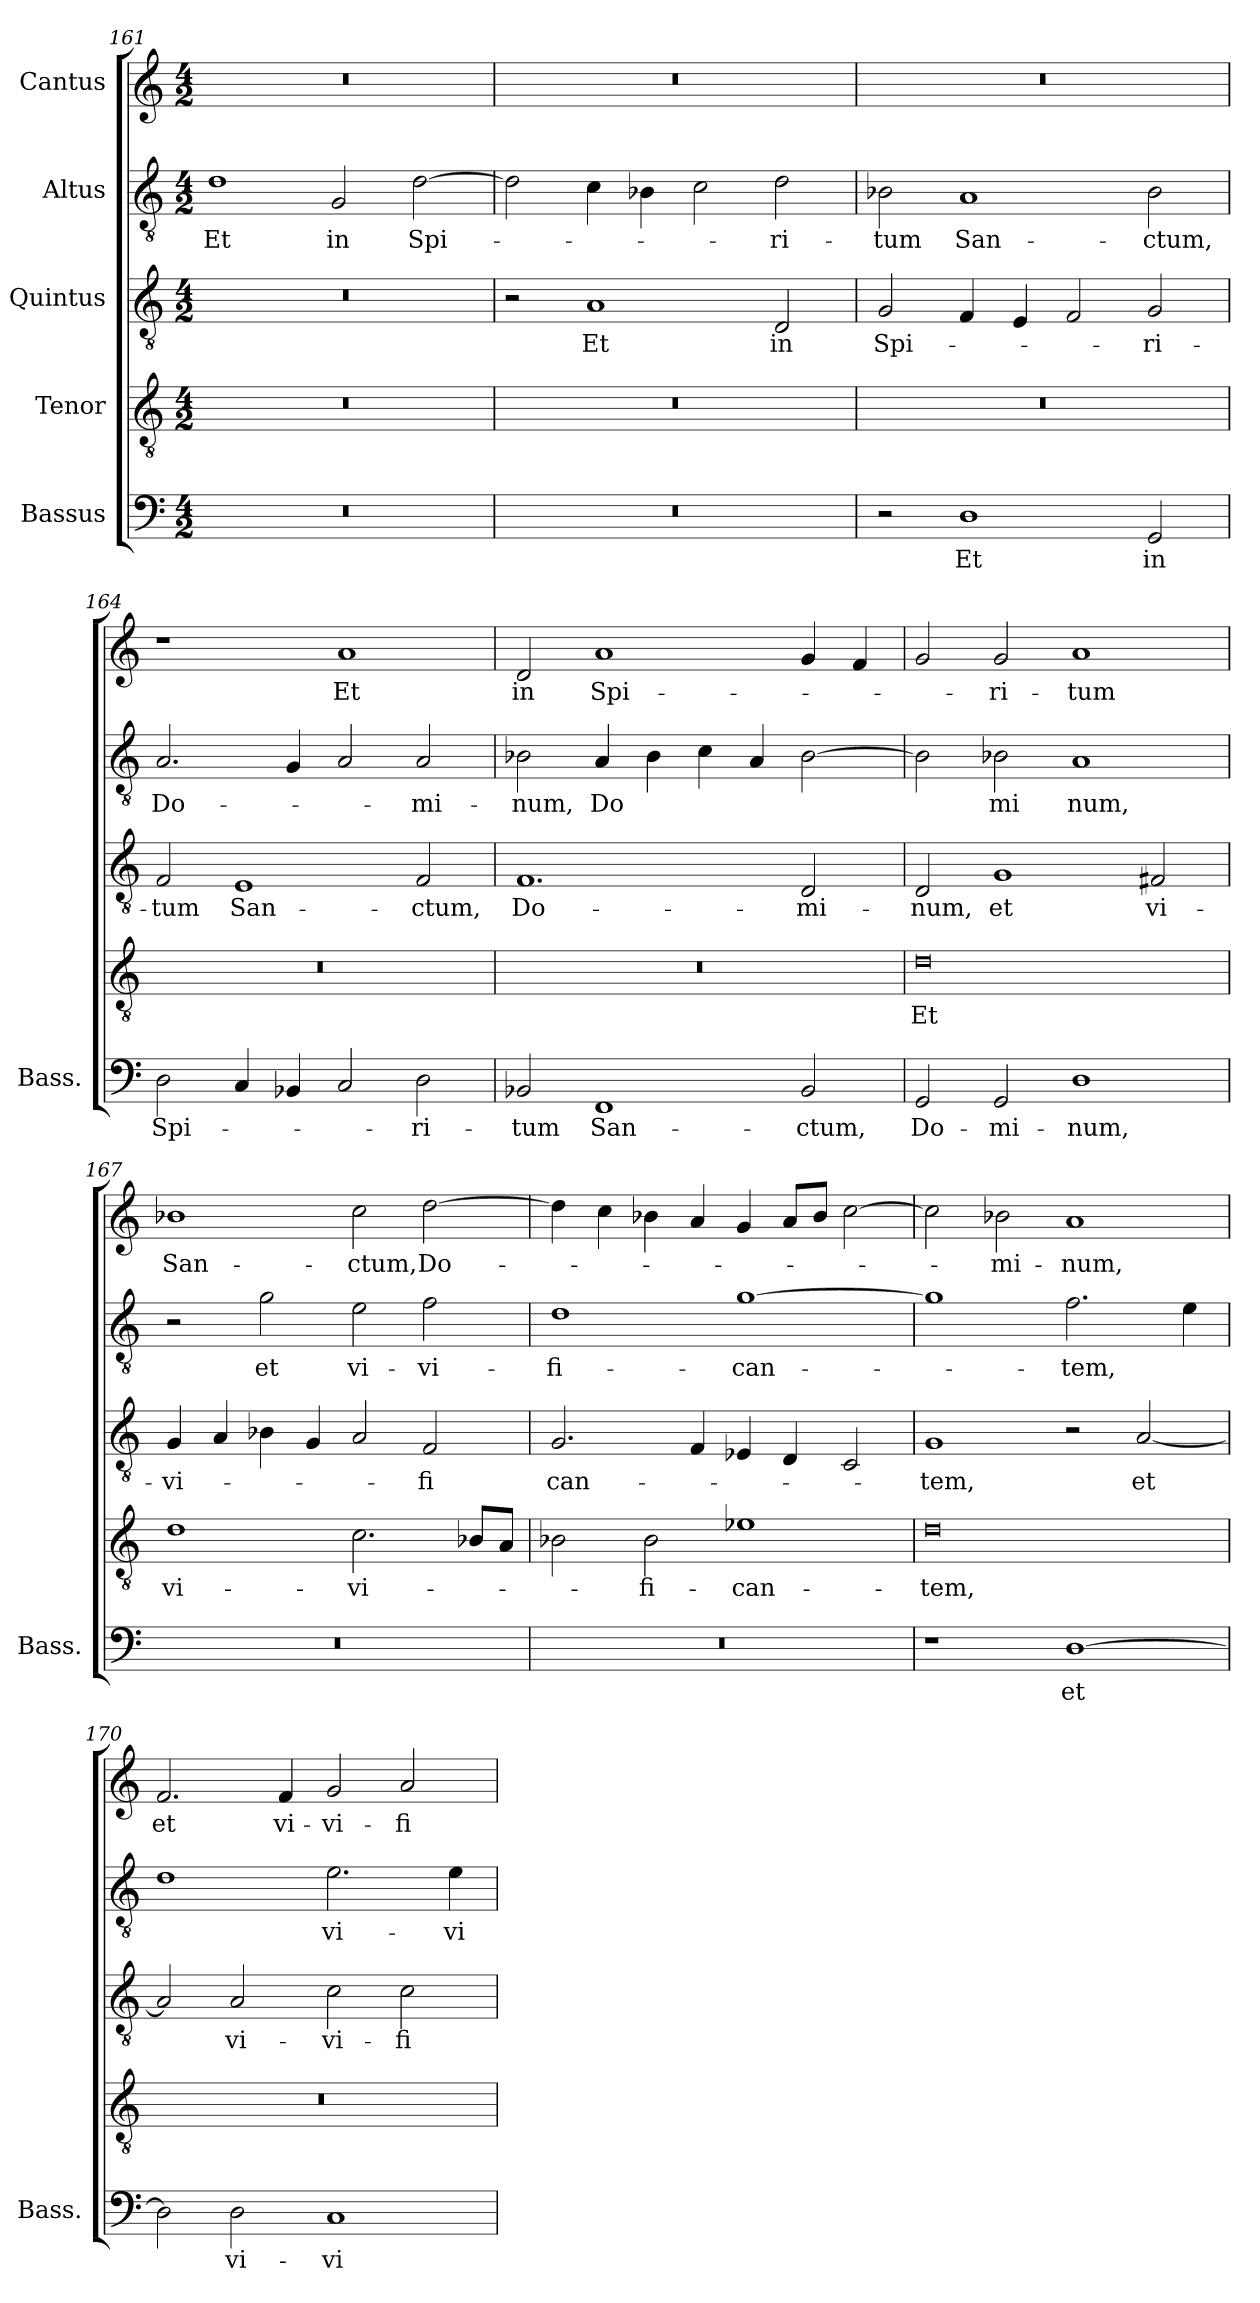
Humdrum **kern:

**kern	**text	**kern	**text	**kern	**text	**kern	**text	**kern	**text
*part5	*part5	*part4	*part4	*part3	*part3	*part2	*part2	*part1	*part1
*staff5	*staff5	*staff4	*staff4	*staff3	*staff3	*staff2	*staff2	*staff1	*staff1
*I"Bassus	*	*I"Tenor	*	*I"Quintus	*	*I"Altus	*	*I"Cantus	*
*I'Bass.	*	*	*	*	*	*	*	*	*
*clefF4	*	*clefGv2	*	*clefGv2	*	*clefGv2	*	*clefG2	*
*	*	*ITrd7c12	*	*ITrd7c12	*	*ITrd7c12	*	*	*
*k[]	*	*k[]	*	*k[]	*	*k[]	*	*k[]	*
*C:	*	*C:	*	*C:	*	*C:	*	*C:	*
*M4/2	*	*M4/2	*	*M4/2	*	*M4/2	*	*M4/2	*
=161	=161	=161	=161	=161	=161	=161	=161	=161	=161
0r	.	0r	.	0r	.	1D\	Et	0r	.
.	.	.	.	.	.	2GG/	in	.	.
.	.	.	.	.	.	[2D\	Spi-	.	.
=162	=162	=162	=162	=162	=162	=162	=162	=162	=162
0r	.	0r	.	2r	.	2D\]	.	0r	.
.	.	.	.	1AA/	Et	4C\	.	.	.
.	.	.	.	.	.	4BB-X\	.	.	.
.	.	.	.	.	.	2C\	.	.	.
.	.	.	.	2DD/	in	2D\	-ri-	.	.
=163	=163	=163	=163	=163	=163	=163	=163	=163	=163
2r	.	0r	.	2GG/	Spi-	2BB-X\	-tum	0r	.
1D\	Et	.	.	4FF/	.	1AA/	San-	.	.
.	.	.	.	4EE/	.	.	.	.	.
.	.	.	.	2FF/	.	.	.	.	.
2GG/	in	.	.	2GG/	-ri-	2BB-\	-ctum,	.	.
=164	=164	=164	=164	=164	=164	=164	=164	=164	=164
2D\	Spi-	0r	.	2FF/	-tum	2.AA/	Do-	1r	.
4C/	.	.	.	1EE/	San-	.	.	.	.
4BB-X/	.	.	.	.	.	4GG/	.	.	.
2C/	.	.	.	.	.	2AA/	.	1a/	Et
2D\	-ri-	.	.	2FF/	-ctum,	2AA/	-mi-	.	.
=165	=165	=165	=165	=165	=165	=165	=165	=165	=165
2BB-X/	-tum	0r	.	1.FF/	Do-	2BB-X\	-num,	2d/	in
1FF/	San-	.	.	.	.	4AA/	Do	1a/	Spi-
.	.	.	.	.	.	4BB-\	.	.	.
.	.	.	.	.	.	4C\	.	.	.
.	.	.	.	.	.	4AA/	.	.	.
2BB-/	-ctum,	.	.	2DD/	-mi-	[2BB-\	.	4g/	.
.	.	.	.	.	.	.	.	4f/	.
=166	=166	=166	=166	=166	=166	=166	=166	=166	=166
2GG/	Do-	0D\	Et	2DD/	-num,	2BB-\]	.	2g/	.
2GG/	-mi-	.	.	1GG/	et	2BB-X\	mi	2g/	-ri-
1D\	-num,	.	.	.	.	1AA/	num,	1a/	-tum
.	.	.	.	2FF#X/	vi-	.	.	.	.
=167	=167	=167	=167	=167	=167	=167	=167	=167	=167
0r	.	1D\	vi-	4GG/	-vi-	2r	.	1b-X\	San-
.	.	.	.	4AA/	.	.	.	.	.
.	.	.	.	4BB-X\	.	2G\	et	.	.
.	.	.	.	4GG/	.	.	.	.	.
.	.	2.C\	-vi-	2AA/	.	2E\	vi-	2cc\	-ctum,
.	.	.	.	2FF/	-fi	2F\	-vi-	[2dd\	Do-
.	.	8BB-X/L	.	.	.	.	.	.	.
.	.	8AA/J	.	.	.	.	.	.	.
=168	=168	=168	=168	=168	=168	=168	=168	=168	=168
0r	.	2BB-X\	.	2.GG/	can-	1D\	-fi-	4dd\]	.
.	.	.	.	.	.	.	.	4cc\	.
.	.	2BB-\	-fi-	.	.	.	.	4b-X\	.
.	.	.	.	4FF/	.	.	.	4a/	.
.	.	1E-\	-can-	4EE-X/	.	[1G\	-can-	4g/	.
.	.	.	.	4DD/	.	.	.	8a/L	.
.	.	.	.	.	.	.	.	8b-/J	.
.	.	.	.	2CC/	.	.	.	[2cc\	.
=169	=169	=169	=169	=169	=169	=169	=169	=169	=169
1r	.	0D\	-tem,	1GG/	-tem,	1G\]	.	2cc\]	.
.	.	.	.	.	.	.	.	2b-X\	-mi-
[1D\	et	.	.	2r	.	2.F\	-tem,	1a/	-num,
.	.	.	.	[2AA/	et	.	.	.	.
.	.	.	.	.	.	4E\	.	.	.
=170	=170	=170	=170	=170	=170	=170	=170	=170	=170
2D\]	.	0r	.	2AA/]	.	1D\	.	2.f/	et
2D\	vi-	.	.	2AA/	vi-	.	.	.	.
.	.	.	.	.	.	.	.	4f/	vi-
1C/	-vi-	.	.	2C\	-vi-	2.E\	vi-	2g/	-vi-
.	.	.	.	2C\	-fi-	.	.	2a/	-fi-
.	.	.	.	.	.	4E\	-vi-	.	.
=	=	=	=	=	=	=	=	=	=
*-	*-	*-	*-	*-	*-	*-	*-	*-	*-
